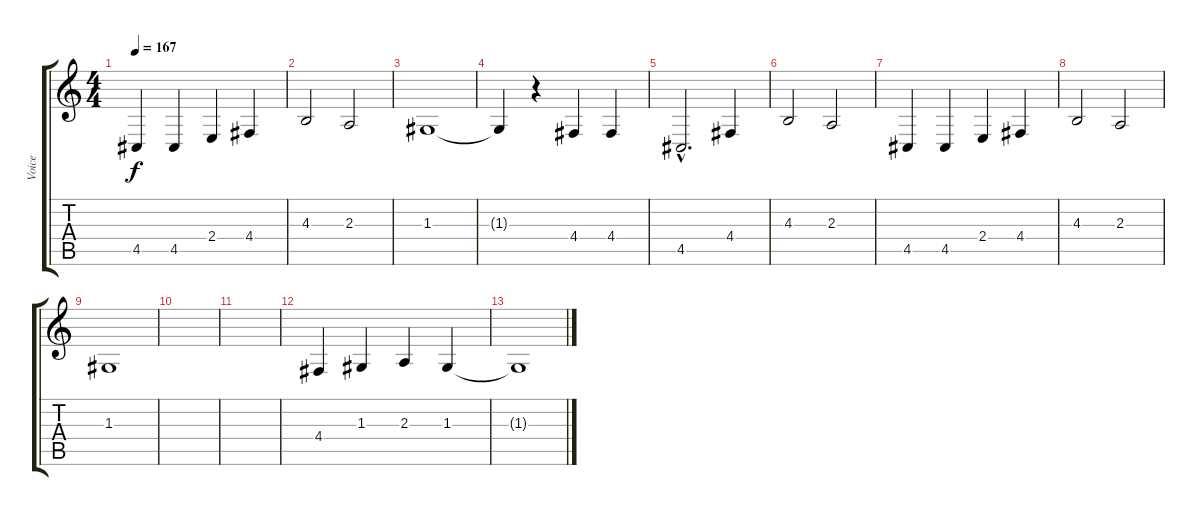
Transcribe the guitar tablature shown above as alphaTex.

\track ("Voice" "Voice") {instrument cello}
\staff {score tabs}
\tuning (E4 B3 G3 D3 A2 E2) {hide}
\ts (4 4)
\tempo 167
\clef g2
\ks c
4.5.4{dy f} 4.5.4 2.4.4 4.4.4 |
4.3.2 2.3.2 |
1.3.1 |
1.3{t}.4 r.4 4.4.4 4.4.4 |
4.5{hac}.2{d} 4.4.4 |
4.3.2 2.3.2 |
4.5.4 4.5.4 2.4.4 4.4.4 |
4.3.2 2.3.2 |
1.3.1 |
|
|
4.4.4 1.3.4 2.3.4 1.3.4 |
1.3{t}.1{volume 3}
